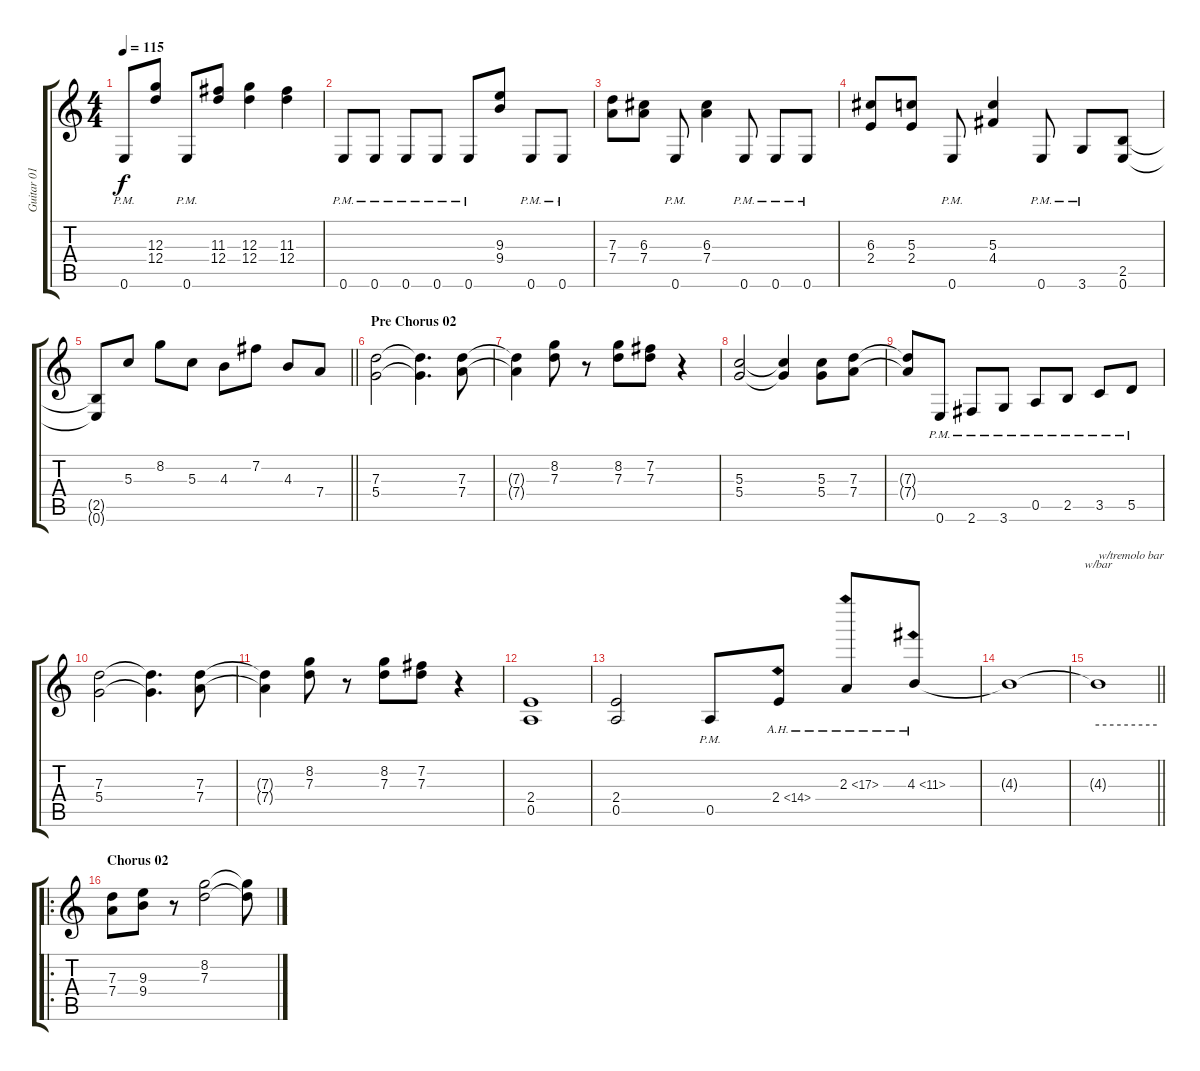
\track ("Guitar 01 - Solo" "Guitar 01 ") {instrument overdrivenguitar}
\staff {score tabs}
\tuning (E4 B3 G3 D3 A2 E2) {hide}
\ts (4 4)
\tempo 115
\clef g2
\ks c
0.6{pm}.8{dy f} (12.3 12.4).8 0.6{pm}.8 (11.3 12.4).8 (12.3 12.4).4 (11.3 12.4).4 |
0.6{pm}.8 0.6{pm}.8 0.6{pm}.8 0.6{pm}.8 0.6{pm}.8 (9.3 9.4).8 0.6{pm}.8 0.6{pm}.8 |
(7.3 7.4).8 (6.3 7.4).8 0.6{pm}.8 (6.3 7.4).4 0.6{pm}.8 0.6{pm}.8 0.6{pm}.8 |
(6.3 2.4).8 (5.3 2.4).8 0.6{pm}.8 (5.3 4.4).4 0.6{pm}.8 3.6{pm}.8 (2.5 0.6).8 |
\barLineRight lightlight
(2.5{t} 0.6{t}).8 5.3.8 8.2.8 5.3.8 4.3.8 7.2.8 4.3.8 7.4.8 |
\section ("" "Pre Chorus 02")
(7.3 5.4).2 (7.3{t} 5.4{t}).4{d} (7.3 7.4).8 |
(7.3{t} 7.4{t}).4 (8.2 7.3).8 r.8 (8.2 7.3).8 (7.2 7.3).8 r.4 |
(5.3 5.4).2 (5.3{t} 5.4{t}).4 (5.3 5.4).8 (7.3 7.4).8 |
(7.3{t} 7.4{t}).8 0.6{pm}.8 2.6{pm}.8 3.6{pm}.8 0.5{pm}.8 2.5{pm}.8 3.5{pm}.8 5.5{pm}.8 |
(7.3 5.4).2 (7.3{t} 5.4{t}).4{d} (7.3 7.4).8 |
(7.3{t} 7.4{t}).4 (8.2 7.3).8 r.8 (8.2 7.3).8 (7.2 7.3).8 r.4 |
(2.4 0.5).1 |
(2.4 0.5).2 0.5{pm}.8 2.4{ah 12}.8 2.3{ah 15}.8 4.3{ah 7}.8 |
4.3{t}.1 |
\barLineRight lightlight
4.3{t}.1{tbe (hold default 0 0 60 0) txt "w/tremolo bar"} |
\ro
\section ("" "Chorus 02")
(7.3 7.4).8 (9.3 9.4).8 r.8 (8.2 7.3).2 (8.2{t} 7.3{t}).8
